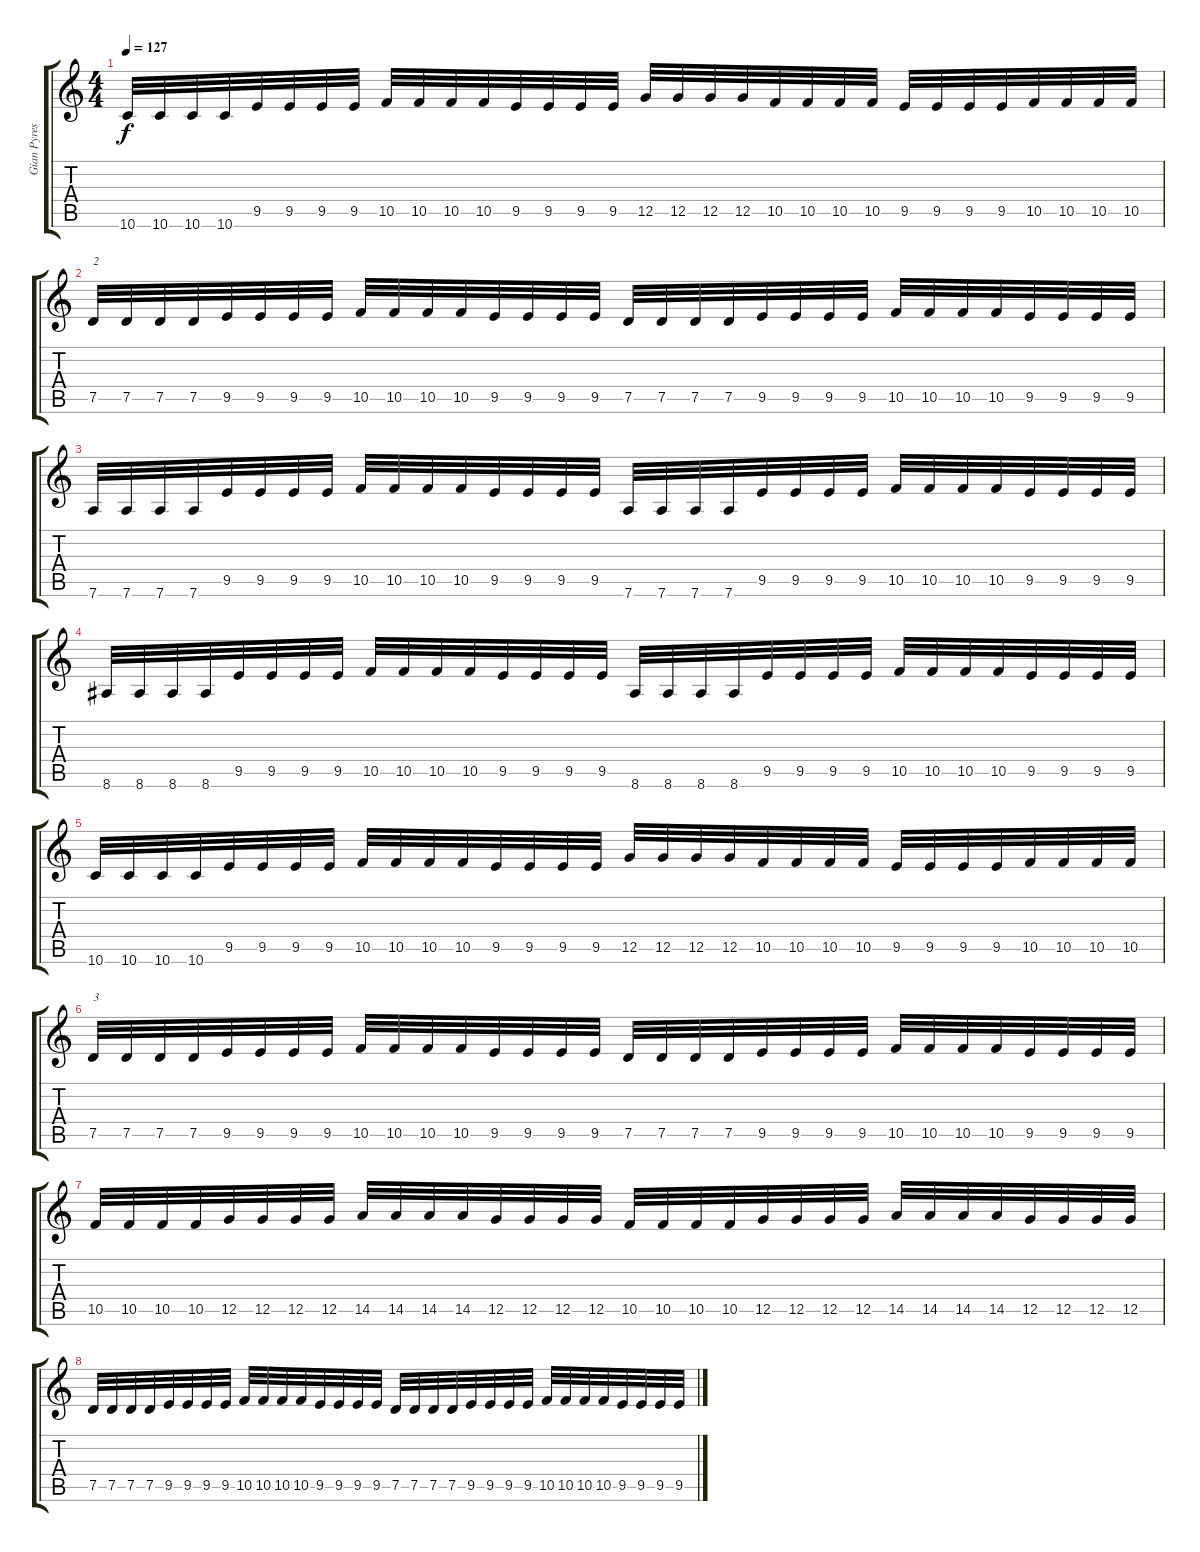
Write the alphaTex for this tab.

\track ("Gian Pyres" "Gian Pyres") {instrument distortionguitar}
\staff {score tabs}
\tuning (D4 A3 F3 C3 G2 D2) {hide}
\ts (4 4)
\tempo 127
\clef g2
\ks c
10.6.32{dy f} 10.6.32 10.6.32 10.6.32 9.5.32 9.5.32 9.5.32 9.5.32 10.5.32 10.5.32 10.5.32 10.5.32 9.5.32 9.5.32 9.5.32 9.5.32 12.5.32 12.5.32 12.5.32 12.5.32 10.5.32 10.5.32 10.5.32 10.5.32 9.5.32 9.5.32 9.5.32 9.5.32 10.5.32 10.5.32 10.5.32 10.5.32 |
7.5.32{txt "2"} 7.5.32 7.5.32 7.5.32 9.5.32 9.5.32 9.5.32 9.5.32 10.5.32 10.5.32 10.5.32 10.5.32 9.5.32 9.5.32 9.5.32 9.5.32 7.5.32 7.5.32 7.5.32 7.5.32 9.5.32 9.5.32 9.5.32 9.5.32 10.5.32 10.5.32 10.5.32 10.5.32 9.5.32 9.5.32 9.5.32 9.5.32 |
7.6.32 7.6.32 7.6.32 7.6.32 9.5.32 9.5.32 9.5.32 9.5.32 10.5.32 10.5.32 10.5.32 10.5.32 9.5.32 9.5.32 9.5.32 9.5.32 7.6.32 7.6.32 7.6.32 7.6.32 9.5.32 9.5.32 9.5.32 9.5.32 10.5.32 10.5.32 10.5.32 10.5.32 9.5.32 9.5.32 9.5.32 9.5.32 |
8.6.32 8.6.32 8.6.32 8.6.32 9.5.32 9.5.32 9.5.32 9.5.32 10.5.32 10.5.32 10.5.32 10.5.32 9.5.32 9.5.32 9.5.32 9.5.32 8.6.32 8.6.32 8.6.32 8.6.32 9.5.32 9.5.32 9.5.32 9.5.32 10.5.32 10.5.32 10.5.32 10.5.32 9.5.32 9.5.32 9.5.32 9.5.32 |
10.6.32 10.6.32 10.6.32 10.6.32 9.5.32 9.5.32 9.5.32 9.5.32 10.5.32 10.5.32 10.5.32 10.5.32 9.5.32 9.5.32 9.5.32 9.5.32 12.5.32 12.5.32 12.5.32 12.5.32 10.5.32 10.5.32 10.5.32 10.5.32 9.5.32 9.5.32 9.5.32 9.5.32 10.5.32 10.5.32 10.5.32 10.5.32 |
7.5.32{txt "3"} 7.5.32 7.5.32 7.5.32 9.5.32 9.5.32 9.5.32 9.5.32 10.5.32 10.5.32 10.5.32 10.5.32 9.5.32 9.5.32 9.5.32 9.5.32 7.5.32 7.5.32 7.5.32 7.5.32 9.5.32 9.5.32 9.5.32 9.5.32 10.5.32 10.5.32 10.5.32 10.5.32 9.5.32 9.5.32 9.5.32 9.5.32 |
10.5.32 10.5.32 10.5.32 10.5.32 12.5.32 12.5.32 12.5.32 12.5.32 14.5.32 14.5.32 14.5.32 14.5.32 12.5.32 12.5.32 12.5.32 12.5.32 10.5.32 10.5.32 10.5.32 10.5.32 12.5.32 12.5.32 12.5.32 12.5.32 14.5.32 14.5.32 14.5.32 14.5.32 12.5.32 12.5.32 12.5.32 12.5.32 |
7.5.32 7.5.32 7.5.32 7.5.32 9.5.32 9.5.32 9.5.32 9.5.32 10.5.32 10.5.32 10.5.32 10.5.32 9.5.32 9.5.32 9.5.32 9.5.32 7.5.32 7.5.32 7.5.32 7.5.32 9.5.32 9.5.32 9.5.32 9.5.32 10.5.32 10.5.32 10.5.32 10.5.32 9.5.32 9.5.32 9.5.32 9.5.32
